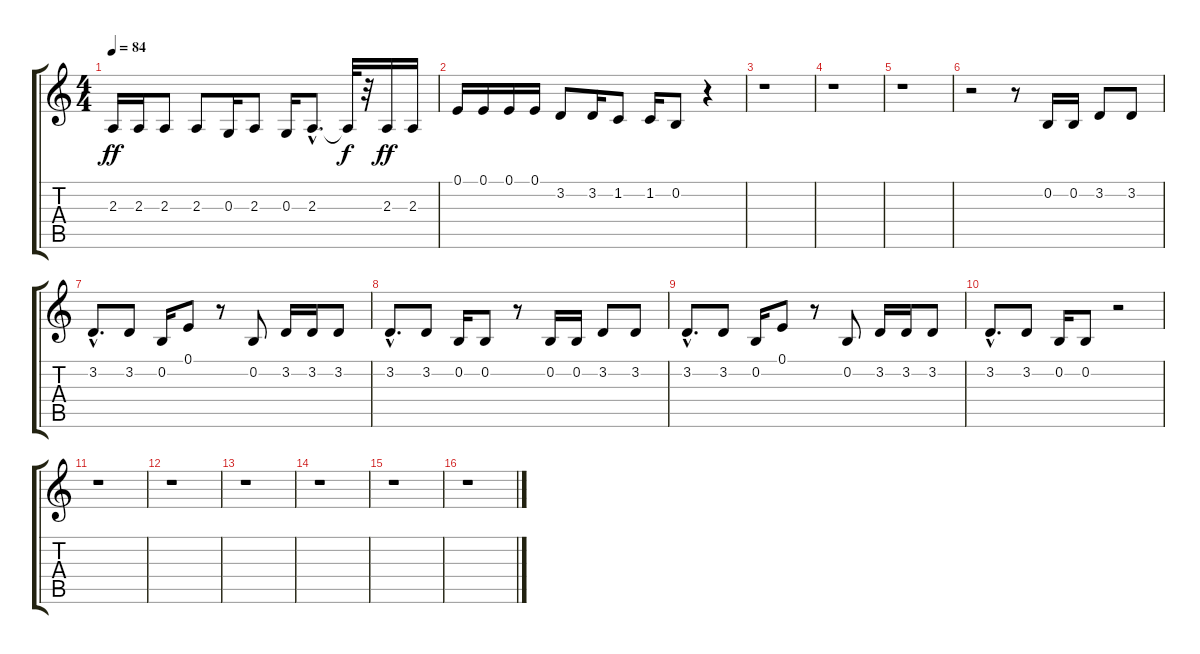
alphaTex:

\track "" {instrument lead5charang}
\staff {score tabs}
\tuning (E4 B3 G3 D3 A2 E2) {hide}
\ts (4 4)
\tempo 84
\clef g2
\ks c
2.3.16{dy ff} 2.3.16 2.3.8 2.3.8 0.3.16 2.3.8 0.3.16 2.3{hac}.8{d} 2.3{t}.32{dy f} r.32 2.3.16{dy ff} 2.3.16 |
0.1.16 0.1.16 0.1.16 0.1.16 3.2.8 3.2.16 1.2.8 1.2.16 0.2.8 r.4 |
r.1 |
r.1 |
r.1 |
r.2 r.8 0.2.16 0.2.16 3.2.8 3.2.8 |
3.2{hac}.8{d} 3.2.8 0.2.16 0.1.8 r.8 0.2.8 3.2.16 3.2.16 3.2.8 |
3.2{hac}.8{d} 3.2.8 0.2.16 0.2.8 r.8 0.2.16 0.2.16 3.2.8 3.2.8 |
3.2{hac}.8{d} 3.2.8 0.2.16 0.1.8 r.8 0.2.8 3.2.16 3.2.16 3.2.8 |
3.2{hac}.8{d} 3.2.8 0.2.16 0.2.8 r.2 |
r.1 |
r.1 |
r.1 |
r.1 |
r.1 |
r.1
